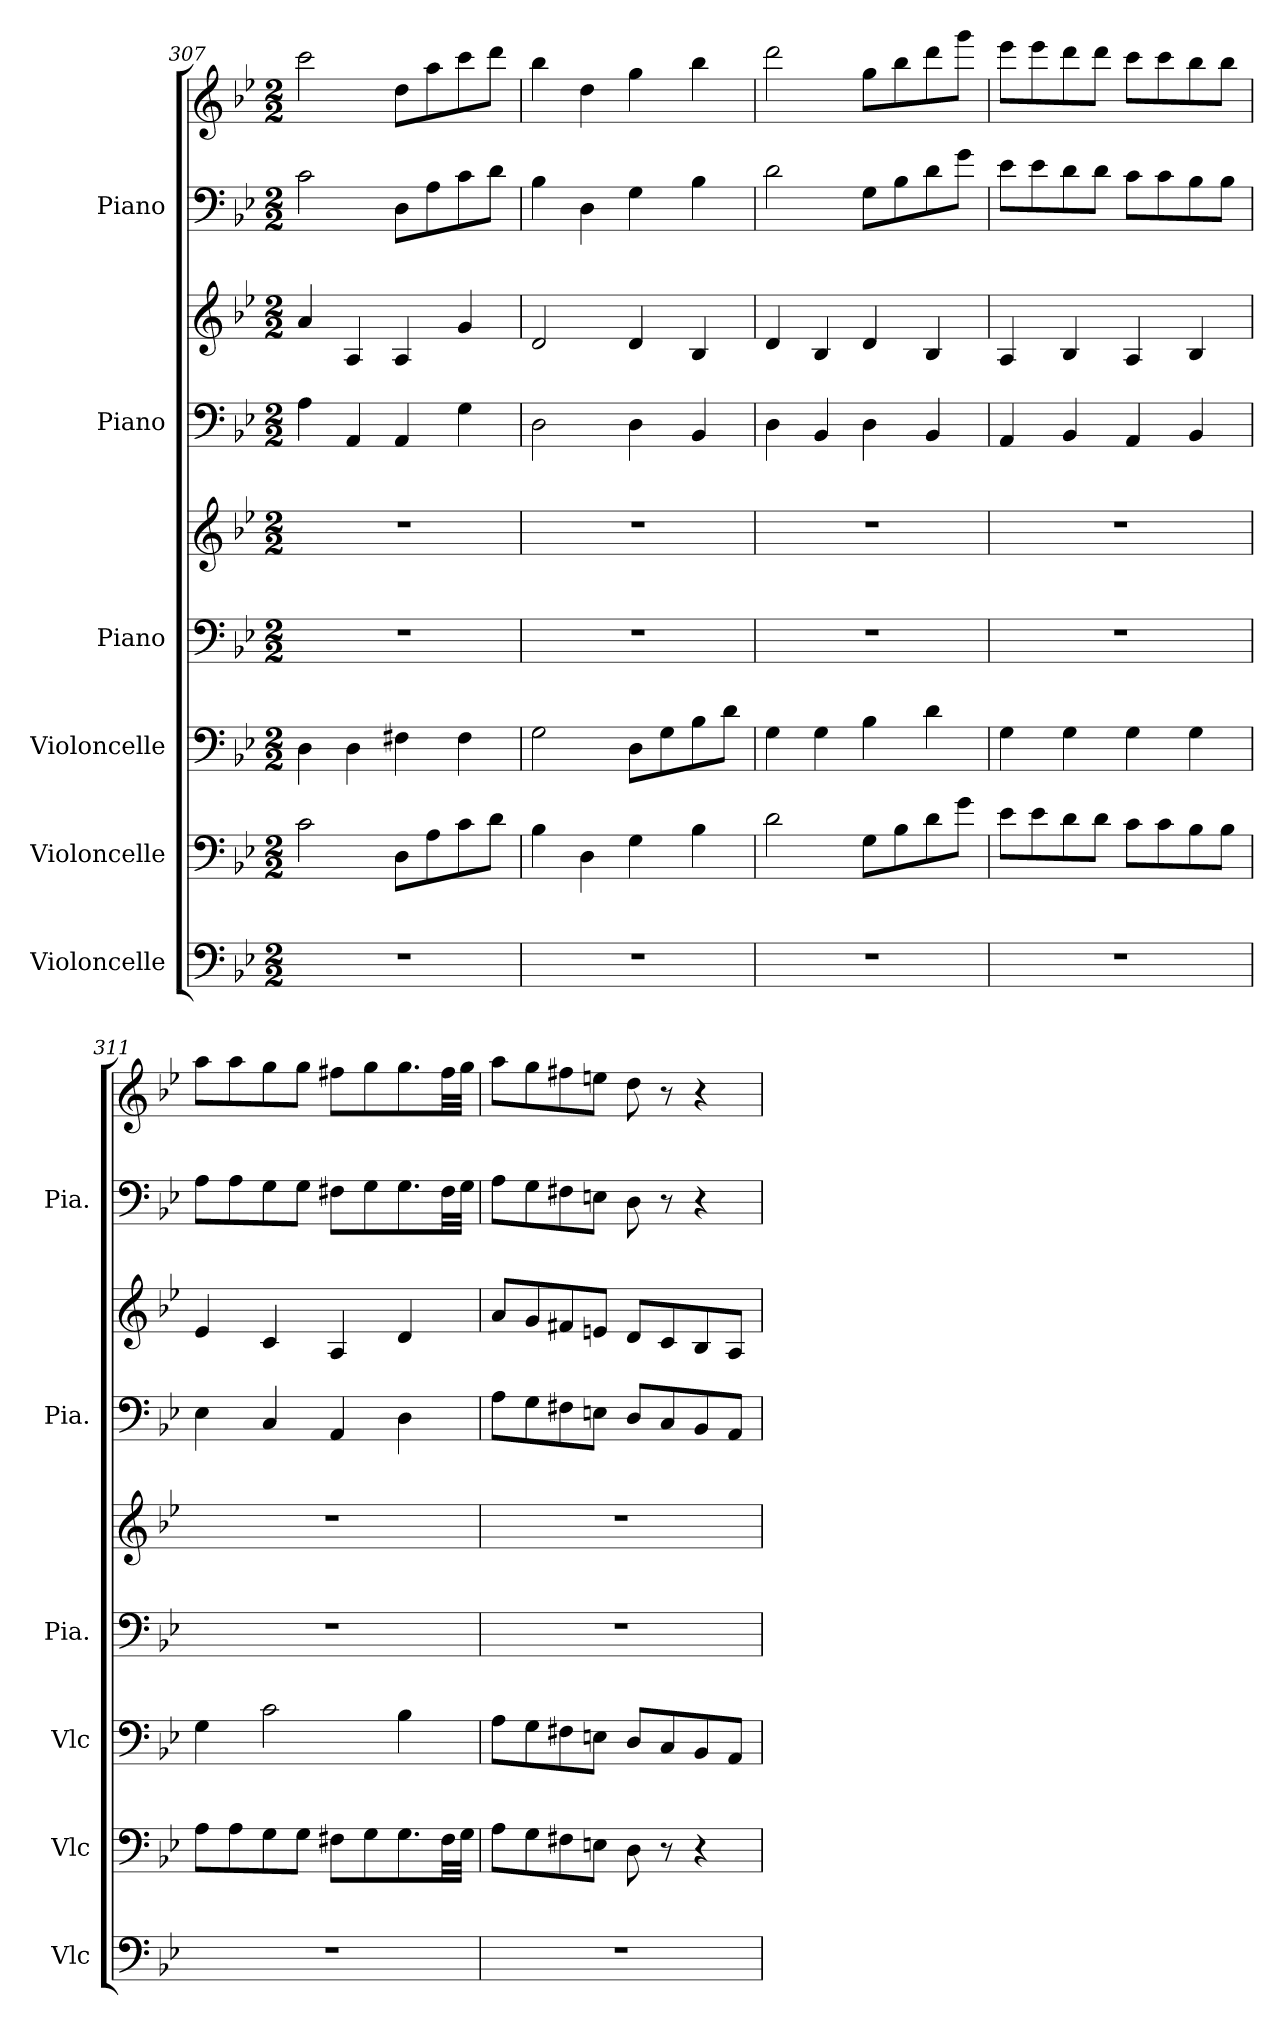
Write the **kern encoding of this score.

**kern	**kern	**kern	**kern	**kern	**kern	**kern	**kern	**kern
*part6	*part5	*part4	*part3	*part3	*part2	*part2	*part1	*part1
*staff9	*staff8	*staff7	*staff6	*staff5	*staff4	*staff3	*staff2	*staff1
*I"Violoncelle	*I"Violoncelle	*I"Violoncelle	*I"Piano	*	*I"Piano	*	*I"Piano	*
*I'Vlc	*I'Vlc	*I'Vlc	*I'Pia.	*	*I'Pia.	*	*I'Pia.	*
!!LO:PB:g=z
*clefF4	*clefF4	*clefF4	*clefF4	*clefG2	*clefF4	*clefG2	*clefF4	*clefG2
*k[b-e-]	*k[b-e-]	*k[b-e-]	*k[b-e-]	*k[b-e-]	*k[b-e-]	*k[b-e-]	*k[b-e-]	*k[b-e-]
*M2/2	*M2/2	*M2/2	*M2/2	*M2/2	*M2/2	*M2/2	*M2/2	*M2/2
=307	=307	=307	=307	=307	=307	=307	=307	=307
1r	2c\	4D\	1r	1r	4A\	4a/	2c\	2ccc\
.	.	4D\	.	.	4AA/	4A/	.	.
.	8D\L	4F#X\	.	.	4AA/	4A/	8D\L	8dd\L
.	8A\	.	.	.	.	.	8A\	8aa\
.	8c\	4F#\	.	.	4G\	4g/	8c\	8ccc\
.	8d\J	.	.	.	.	.	8d\J	8ddd\J
=308	=308	=308	=308	=308	=308	=308	=308	=308
1r	4B-\	2G\	1r	1r	2D\	2d/	4B-\	4bb-\
.	4D\	.	.	.	.	.	4D\	4dd\
.	4G\	8D\L	.	.	4D\	4d/	4G\	4gg\
.	.	8G\	.	.	.	.	.	.
.	4B-\	8B-\	.	.	4BB-/	4B-/	4B-\	4bb-\
.	.	8d\J	.	.	.	.	.	.
=309	=309	=309	=309	=309	=309	=309	=309	=309
1r	2d\	4G\	1r	1r	4D\	4d/	2d\	2ddd\
.	.	4G\	.	.	4BB-/	4B-/	.	.
.	8G\L	4B-\	.	.	4D\	4d/	8G\L	8gg\L
.	8B-\	.	.	.	.	.	8B-\	8bb-\
.	8d\	4d\	.	.	4BB-/	4B-/	8d\	8ddd\
.	8g\J	.	.	.	.	.	8g\J	8ggg\J
=310	=310	=310	=310	=310	=310	=310	=310	=310
1r	8e-\L	4G\	1r	1r	4AA/	4A/	8e-\L	8eee-\L
.	8e-\	.	.	.	.	.	8e-\	8eee-\
.	8d\	4G\	.	.	4BB-/	4B-/	8d\	8ddd\
.	8d\J	.	.	.	.	.	8d\J	8ddd\J
.	8c\L	4G\	.	.	4AA/	4A/	8c\L	8ccc\L
.	8c\	.	.	.	.	.	8c\	8ccc\
.	8B-\	4G\	.	.	4BB-/	4B-/	8B-\	8bb-\
.	8B-\J	.	.	.	.	.	8B-\J	8bb-\J
!!LO:PB:g=z
=311	=311	=311	=311	=311	=311	=311	=311	=311
1r	8A\L	4G\	1r	1r	4E-\	4e-/	8A\L	8aa\L
.	8A\	.	.	.	.	.	8A\	8aa\
.	8G\	2c\	.	.	4C/	4c/	8G\	8gg\
.	8G\J	.	.	.	.	.	8G\J	8gg\J
.	8F#X\L	.	.	.	4AA/	4A/	8F#X\L	8ff#X\L
.	8G\	.	.	.	.	.	8G\	8gg\
.	8.G\	4B-\	.	.	4D\	4d/	8.G\	8.gg\
.	32F#\LL	.	.	.	.	.	32F#\LL	32ff#\LL
.	32G\JJJ	.	.	.	.	.	32G\JJJ	32gg\JJJ
=312	=312	=312	=312	=312	=312	=312	=312	=312
1r	8A\L	8A\L	1r	1r	8A\L	8a/L	8A\L	8aa\L
.	8G\	8G\	.	.	8G\	8g/	8G\	8gg\
.	8F#X\	8F#X\	.	.	8F#X\	8f#X/	8F#X\	8ff#X\
.	8En\J	8En\J	.	.	8En\J	8en/J	8En\J	8een\J
.	8D\	8D/L	.	.	8D/L	8d/L	8D\	8dd\
.	8r	8C/	.	.	8C/	8c/	8r	8r
.	4r	8BB-/	.	.	8BB-/	8B-/	4r	4r
.	.	8AA/J	.	.	8AA/J	8A/J	.	.
=	=	=	=	=	=	=	=	=
*-	*-	*-	*-	*-	*-	*-	*-	*-
